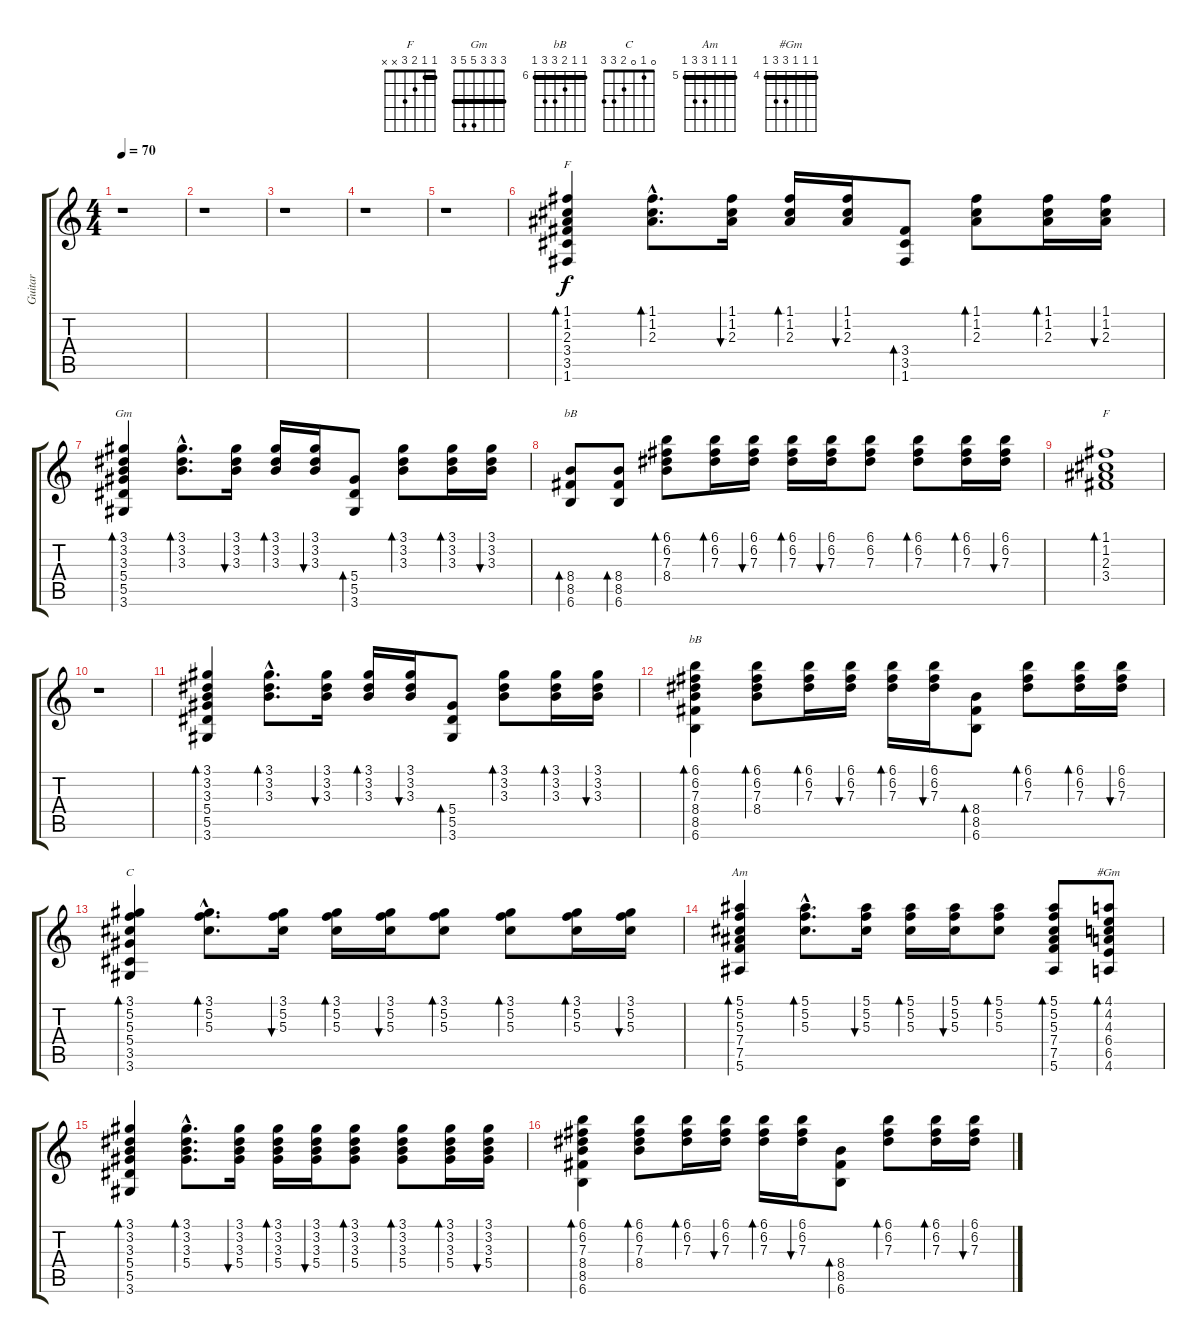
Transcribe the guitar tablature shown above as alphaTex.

\track ("Guitar" "Guitar") {instrument acousticguitarsteel}
\staff {score tabs}
\tuning (F4 C4 Ab3 Eb3 Bb2 F2) {hide}
\chord ("F" 1 1 2 3 3 1) {barre 1}
\chord ("Gm" 3 3 3 5 5 3) {barre 3}
\chord ("bB" x x x 8 8 6) {firstfret 6 barre 8}
\chord ("F" 1 1 2 3 x x) {barre 1}
\chord ("bB" 6 6 7 8 8 6) {firstfret 6 barre 6}
\chord ("C" 0 1 0 2 3 3)
\chord ("Am" 5 5 5 7 7 5) {firstfret 5 barre 5}
\chord ("#Gm" 4 4 4 6 6 4) {firstfret 4 barre 4}
\ts (4 4)
\tempo 70
\clef g2
\ks c
r.1{dy f instrument acousticguitarsteel} |
r.1 |
r.1 |
r.1 |
r.1 |
(1.1 1.2 2.3 3.4 3.5 1.6).4{bd 120 ch "F"} (1.1{hac} 1.2{hac} 2.3{hac}).8{d bd 30} (1.1 1.2 2.3).16{bu 30} (1.1 1.2 2.3).16{bd 30} (1.1 1.2 2.3).16{bu 30} (3.4 3.5 1.6).8{bd 30} (1.1 1.2 2.3).8{bd 30} (1.1 1.2 2.3).16{bd 30} (1.1 1.2 2.3).16{bu 30} |
(3.1 3.2 3.3 5.4 5.5 3.6).4{bd 30 ch "Gm"} (3.1{hac} 3.2{hac} 3.3{hac}).8{d bd 30} (3.1 3.2 3.3).16{bu 30} (3.1 3.2 3.3).16{bd 30} (3.1 3.2 3.3).16{bu 30} (5.4 5.5 3.6).8{bd 30} (3.1 3.2 3.3).8{bd 30} (3.1 3.2 3.3).16{bd 30} (3.1 3.2 3.3).16{bu 30} |
(8.4 8.5 6.6).8{bd 30 ch "bB"} (8.4 8.5 6.6).8{bd 30} (6.1 6.2 7.3 8.4).8{bd 30} (6.1 6.2 7.3).16{bd 30} (6.1 6.2 7.3).16{bu 30} (6.1 6.2 7.3).16{bd 30} (6.1 6.2 7.3).16{bu 30} (6.1 6.2 7.3).8 (6.1 6.2 7.3).8{bd 30} (6.1 6.2 7.3).16{bd 30} (6.1 6.2 7.3).16{bu 30} |
(1.1 1.2 2.3 3.4).1{bd 30 ch "F"} |
r.1 |
(3.1 3.2 3.3 5.4 5.5 3.6).4{bd 30} (3.1{hac} 3.2{hac} 3.3{hac}).8{d bd 30} (3.1 3.2 3.3).16{bu 30} (3.1 3.2 3.3).16{bd 30} (3.1 3.2 3.3).16{bu 30} (5.4 5.5 3.6).8{bd 30} (3.1 3.2 3.3).8{bd 30} (3.1 3.2 3.3).16{bd 30} (3.1 3.2 3.3).16{bu 30} |
(6.1 6.2 7.3 8.4 8.5 6.6).4{bd 30 ch "bB"} (6.1 6.2 7.3 8.4).8{bd 30} (6.1 6.2 7.3).16{bd 30} (6.1 6.2 7.3).16{bu 30} (6.1 6.2 7.3).16{bd 30} (6.1 6.2 7.3).16{bu 30} (8.4 8.5 6.6).8{bd 30} (6.1 6.2 7.3).8{bd 30} (6.1 6.2 7.3).16{bd 30} (6.1 6.2 7.3).16{bu 30} |
(3.1 5.2 5.3 5.4 3.5 3.6).4{bd 30 ch "C"} (3.1{hac} 5.2{hac} 5.3{hac}).8{d bd 30} (3.1 5.2 5.3).16{bu 30} (3.1 5.2 5.3).16{bd 30} (3.1 5.2 5.3).16{bu 30} (3.1 5.2 5.3).8{bd 30} (3.1 5.2 5.3).8{bd 30} (3.1 5.2 5.3).16{bd 30} (3.1 5.2 5.3).16{bu 30} |
(5.1 5.2 5.3 7.4 7.5 5.6).4{bd 30 ch "Am"} (5.1{hac} 5.2{hac} 5.3{hac}).8{d bd 30} (5.1 5.2 5.3).16{bu 30} (5.1 5.2 5.3).16{bd 30} (5.1 5.2 5.3).16{bu 30} (5.1 5.2 5.3).8{bd 30} (5.1 5.2 5.3 7.4 7.5 5.6).8{bd 30} (4.1 4.2 4.3 6.4 6.5 4.6).8{bd 30 ch "#Gm"} |
(3.1 3.2 3.3 5.4 5.5 3.6).4{bd 30} (3.1{hac} 3.2{hac} 3.3{hac} 5.4{hac}).8{d bd 30} (3.1 3.2 3.3 5.4).16{bu 30} (3.1 3.2 3.3 5.4).16{bd 30} (3.1 3.2 3.3 5.4).16{bu 30} (3.1 3.2 3.3 5.4).8{bd 30} (3.1 3.2 3.3 5.4).8{bd 30} (3.1 3.2 3.3 5.4).16{bd 30} (3.1 3.2 3.3 5.4).16{bu 30} |
(6.1 6.2 7.3 8.4 8.5 6.6).4{bd 30} (6.1 6.2 7.3 8.4).8{bd 30} (6.1 6.2 7.3).16{bd 30} (6.1 6.2 7.3).16{bu 30} (6.1 6.2 7.3).16{bd 30} (6.1 6.2 7.3).16{bu 30} (8.4 8.5 6.6).8{bd 30} (6.1 6.2 7.3).8{bd 30} (6.1 6.2 7.3).16{bd 30} (6.1 6.2 7.3).16{bu 30}
